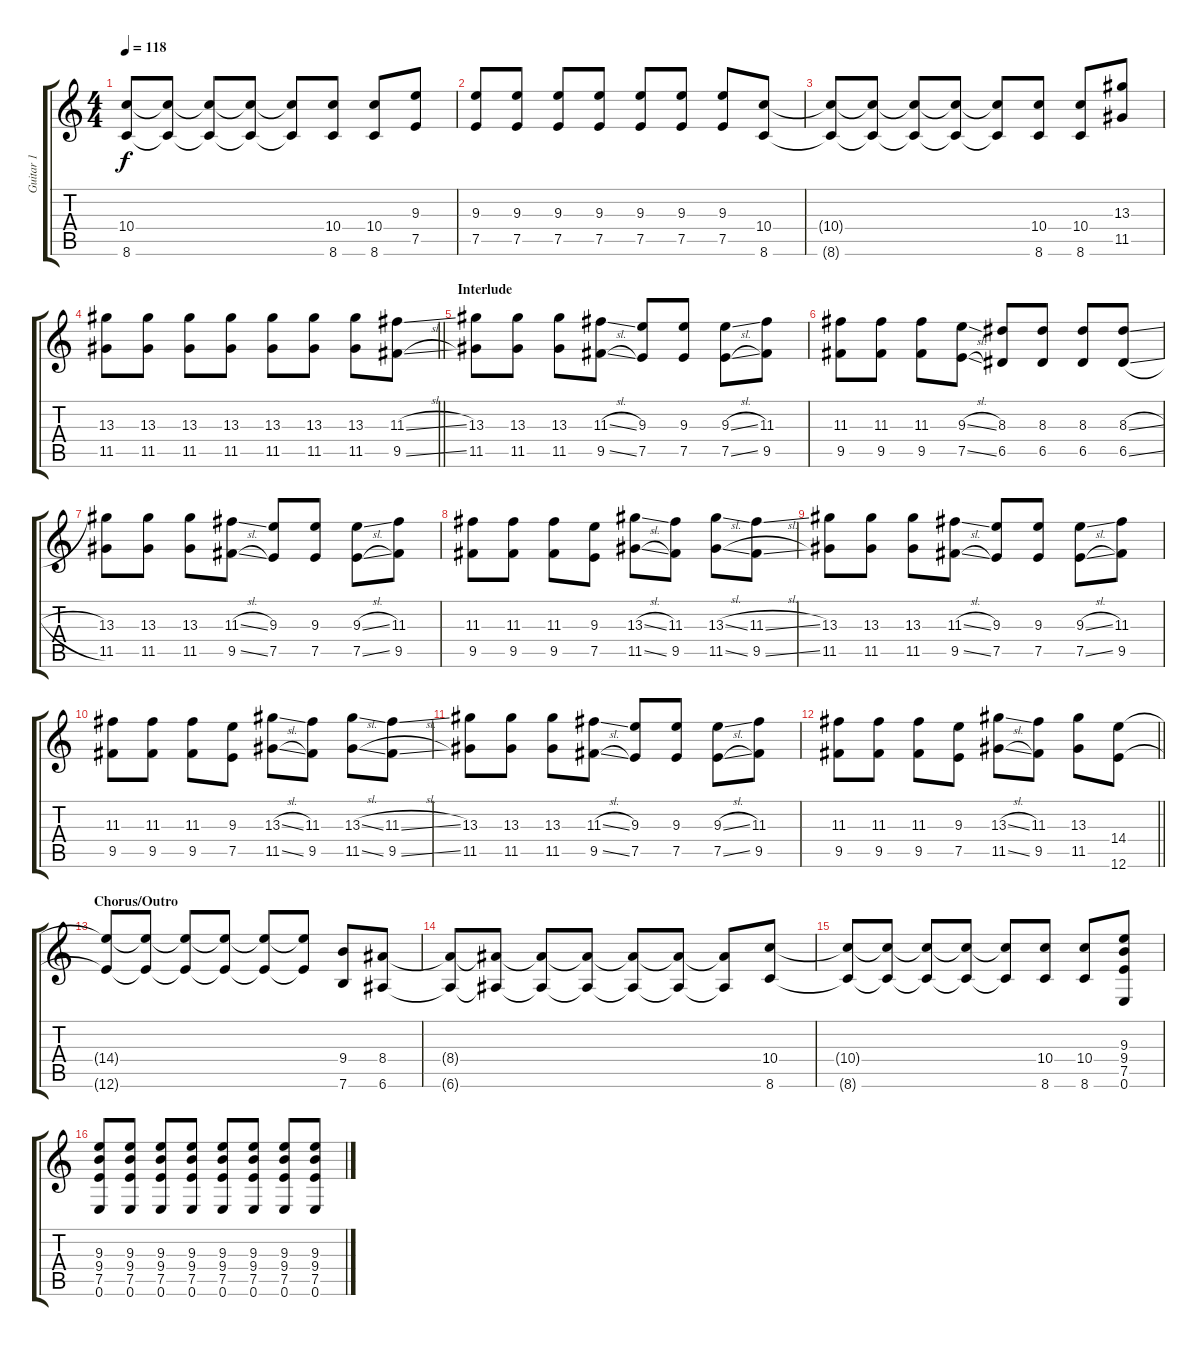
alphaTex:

\track ("Guitar 1" "Guitar 1") {instrument overdrivenguitar}
\staff {score tabs}
\tuning (E4 B3 G3 D3 A2 E2) {hide}
\ts (4 4)
\tempo 118
\clef g2
\ks c
(10.4{t} 8.6{t}).8{dy f} (10.4{t} 8.6{t}).8 (10.4{t} 8.6{t}).8 (10.4{t} 8.6{t}).8 (10.4{t} 8.6{t}).8 (10.4 8.6).8 (10.4 8.6).8 (9.3 7.5).8 |
(9.3 7.5).8 (9.3 7.5).8 (9.3 7.5).8 (9.3 7.5).8 (9.3 7.5).8 (9.3 7.5).8 (9.3 7.5).8 (10.4 8.6).8 |
(10.4{t} 8.6{t}).8 (10.4{t} 8.6{t}).8 (10.4{t} 8.6{t}).8 (10.4{t} 8.6{t}).8 (10.4{t} 8.6{t}).8 (10.4 8.6).8 (10.4 8.6).8 (13.3 11.5).8 |
\barLineRight lightlight
(13.3 11.5).8 (13.3 11.5).8 (13.3 11.5).8 (13.3 11.5).8 (13.3 11.5).8 (13.3 11.5).8 (13.3 11.5).8 (11.3{sl} 9.5{sl}).8 |
\section ("" "Interlude")
(13.3 11.5).8 (13.3 11.5).8 (13.3 11.5).8 (11.3{sl} 9.5{sl}).8 (9.3 7.5).8 (9.3 7.5).8 (9.3{sl} 7.5{sl}).8 (11.3 9.5).8 |
(11.3 9.5).8 (11.3 9.5).8 (11.3 9.5).8 (9.3{sl} 7.5{sl}).8 (8.3 6.5).8 (8.3 6.5).8 (8.3 6.5).8 (8.3{sl} 6.5{sl}).8 |
(13.3 11.5).8 (13.3 11.5).8 (13.3 11.5).8 (11.3{sl} 9.5{sl}).8 (9.3 7.5).8 (9.3 7.5).8 (9.3{sl} 7.5{sl}).8 (11.3 9.5).8 |
(11.3 9.5).8 (11.3 9.5).8 (11.3 9.5).8 (9.3 7.5).8 (13.3{sl} 11.5{sl}).8 (11.3 9.5).8 (13.3{sl} 11.5{sl}).8 (11.3{sl} 9.5{sl}).8 |
(13.3 11.5).8 (13.3 11.5).8 (13.3 11.5).8 (11.3{sl} 9.5{sl}).8 (9.3 7.5).8 (9.3 7.5).8 (9.3{sl} 7.5{sl}).8 (11.3 9.5).8 |
(11.3 9.5).8 (11.3 9.5).8 (11.3 9.5).8 (9.3 7.5).8 (13.3{sl} 11.5{sl}).8 (11.3 9.5).8 (13.3{sl} 11.5{sl}).8 (11.3{sl} 9.5{sl}).8 |
(13.3 11.5).8 (13.3 11.5).8 (13.3 11.5).8 (11.3{sl} 9.5{sl}).8 (9.3 7.5).8 (9.3 7.5).8 (9.3{sl} 7.5{sl}).8 (11.3 9.5).8 |
\barLineRight lightlight
(11.3 9.5).8 (11.3 9.5).8 (11.3 9.5).8 (9.3 7.5).8 (13.3{sl} 11.5{sl}).8 (11.3 9.5).8 (13.3 11.5).8 (14.4 12.6).8 |
\section ("" "Chorus/Outro")
(14.4{t} 12.6{t}).8 (14.4{t} 12.6{t}).8 (14.4{t} 12.6{t}).8 (14.4{t} 12.6{t}).8 (14.4{t} 12.6{t}).8 (14.4{t} 12.6{t}).8 (9.4 7.6).8 (8.4 6.6).8 |
(8.4{t} 6.6{t}).8 (8.4{t} 6.6{t}).8 (8.4{t} 6.6{t}).8 (8.4{t} 6.6{t}).8 (8.4{t} 6.6{t}).8 (8.4{t} 6.6{t}).8 (8.4{t} 6.6{t}).8 (10.4 8.6).8 |
(10.4{t} 8.6{t}).8 (10.4{t} 8.6{t}).8 (10.4{t} 8.6{t}).8 (10.4{t} 8.6{t}).8 (10.4{t} 8.6{t}).8 (10.4 8.6).8 (10.4 8.6).8 (9.3 9.4 7.5 0.6).8 |
(9.3 9.4 7.5 0.6).8 (9.3 9.4 7.5 0.6).8 (9.3 9.4 7.5 0.6).8 (9.3 9.4 7.5 0.6).8 (9.3 9.4 7.5 0.6).8 (9.3 9.4 7.5 0.6).8 (9.3 9.4 7.5 0.6).8 (9.3 9.4 7.5 0.6).8
